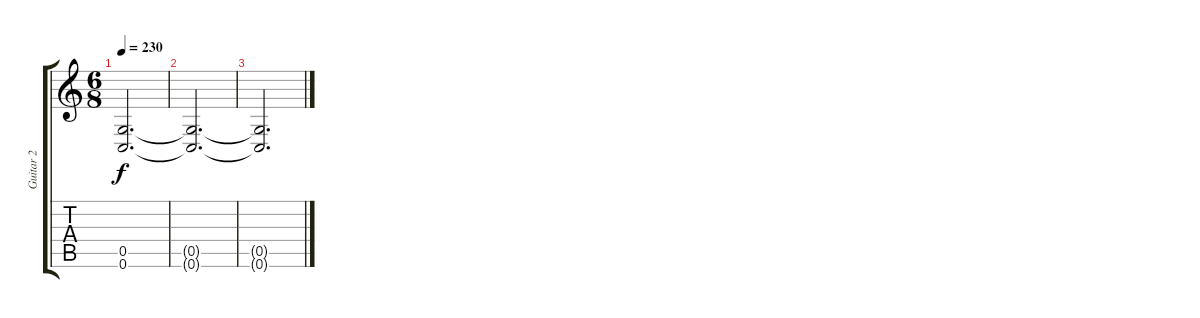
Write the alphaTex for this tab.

\track ("Guitar 2" "Guitar 2") {instrument overdrivenguitar}
\staff {score tabs}
\tuning (D4 A3 F3 C3 G2 C2) {hide}
\ts (6 8)
\tempo 230
\clef g2
\ks c
(0.5{t} 0.6{t}).2{d dy f} |
(0.5{t} 0.6{t}).2{d} |
(0.5{t} 0.6{t}).2{d}
